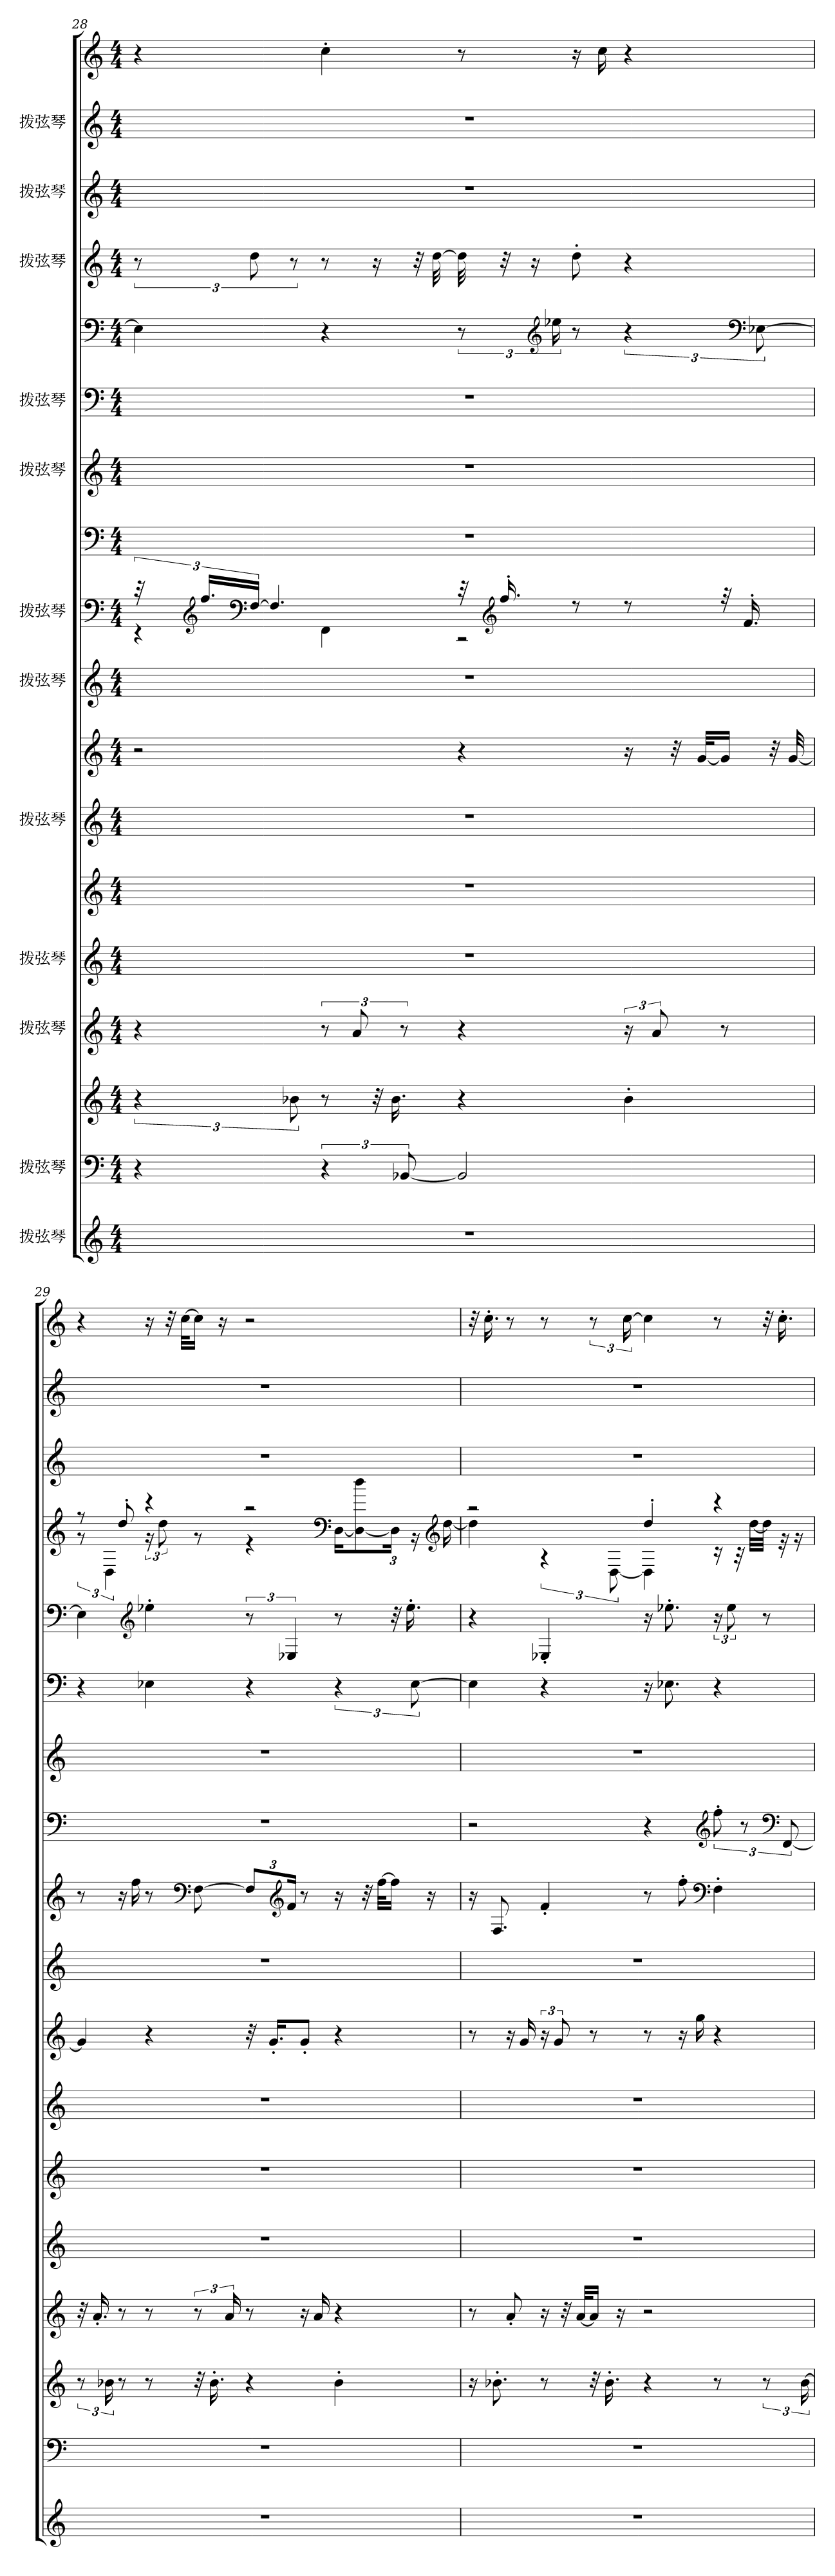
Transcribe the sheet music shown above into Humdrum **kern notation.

**kern	**kern	**kern	**kern	**kern	**kern	**kern	**kern	**kern	**kern	**kern	**kern	**kern	**kern	**kern	**kern	**kern	**kern
*part12	*part11	*part11	*part10	*part9	*part9	*part8	*part8	*part7	*part6	*part6	*part5	*part4	*part4	*part3	*part2	*part1	*part1
*staff18	*staff17	*staff16	*staff15	*staff14	*staff13	*staff12	*staff11	*staff10	*staff9	*staff8	*staff7	*staff6	*staff5	*staff4	*staff3	*staff2	*staff1
*I"拨弦琴	*I"拨弦琴	*	*I"拨弦琴	*I"拨弦琴	*	*I"拨弦琴	*	*I"拨弦琴	*I"拨弦琴	*	*I"拨弦琴	*I"拨弦琴	*	*I"拨弦琴	*I"拨弦琴	*I"拨弦琴	*
!!LO:PB:g=z
*clefG2	*clefF4	*clefG2	*clefG2	*clefG2	*clefG2	*clefG2	*clefG2	*clefG2	*clefF4	*clefF4	*clefG2	*clefF4	*clefF4	*clefG2	*clefG2	*clefG2	*clefG2
*k[]	*k[]	*k[]	*k[]	*k[]	*k[]	*k[]	*k[]	*k[]	*k[]	*k[]	*k[]	*k[]	*k[]	*k[]	*k[]	*k[]	*k[]
*M4/4	*M4/4	*M4/4	*M4/4	*M4/4	*M4/4	*M4/4	*M4/4	*M4/4	*M4/4	*M4/4	*M4/4	*M4/4	*M4/4	*M4/4	*M4/4	*M4/4	*M4/4
=28	=28	=28	=28	=28	=28	=28	=28	=28	=28	=28	=28	=28	=28	=28	=28	=28	=28
*	*	*	*	*	*	*	*	*	*^	*	*	*	*	*	*	*	*
1r	4r	6r	4r	1r	1r	1r	2r	1r	48r	4r	1r	1r	1r	4E-\]	12r	1r	1r	4r
*	*	*	*	*	*	*	*	*	*clefG2	*	*	*	*	*	*	*	*	*
.	.	.	.	.	.	.	.	.	24.ff/LL	.	.	.	.	.	.	.	.	.
*	*	*	*	*	*	*	*	*	*clefF4	*	*	*	*	*	*	*	*	*
.	.	.	.	.	.	.	.	.	[24F/JJ	.	.	.	.	.	12dd\	.	.	.
.	.	.	.	.	.	.	.	.	4.F/]	.	.	.	.	.	.	.	.	.
.	.	12b-X\	.	.	.	.	.	.	.	.	.	.	.	.	12r	.	.	.
.	6r	8r	12r	.	.	.	.	.	.	4FF\	.	.	.	4r	8r	.	.	4cc'\
.	.	.	12a/	.	.	.	.	.	.	.	.	.	.	.	.	.	.	.
.	.	32r	.	.	.	.	.	.	.	.	.	.	.	.	16r	.	.	.
.	.	16.b-\	.	.	.	.	.	.	.	.	.	.	.	.	.	.	.	.
.	[12BB-X/	.	12r	.	.	.	.	.	.	.	.	.	.	.	.	.	.	.
.	.	.	.	.	.	.	.	.	.	.	.	.	.	.	32r	.	.	.
.	.	.	.	.	.	.	.	.	.	.	.	.	.	.	[32dd\	.	.	.
.	2BB-/]	4r	4r	.	.	.	4r	.	32r	2r	.	.	.	12r	32dd\]	.	.	8r
*	*	*	*	*	*	*	*	*	*clefG2	*	*	*	*	*	*	*	*	*
.	.	.	.	.	.	.	.	.	16.ff'/	.	.	.	.	.	32r	.	.	.
.	.	.	.	.	.	.	.	.	.	.	.	.	.	.	16r	.	.	.
*	*	*	*	*	*	*	*	*	*	*	*	*	*	*clefG2	*	*	*	*
.	.	.	.	.	.	.	.	.	.	.	.	.	.	24ee-X\	.	.	.	.
.	.	.	.	.	.	.	.	.	8r	.	.	.	.	8r	8dd'\	.	.	16r
.	.	.	.	.	.	.	.	.	.	.	.	.	.	.	.	.	.	16cc\
.	.	4b-'\	24r	.	.	.	16r	.	8r	.	.	.	.	6r	4r	.	.	4r
.	.	.	12a/	.	.	.	.	.	.	.	.	.	.	.	.	.	.	.
.	.	.	.	.	.	.	32r	.	.	.	.	.	.	.	.	.	.	.
.	.	.	.	.	.	.	[32g/KLL	.	.	.	.	.	.	.	.	.	.	.
.	.	.	8r	.	.	.	16g/JJ]	.	32r	.	.	.	.	.	.	.	.	.
.	.	.	.	.	.	.	.	.	16.f'/	.	.	.	.	.	.	.	.	.
*	*	*	*	*	*	*	*	*	*	*	*	*	*	*clefF4	*	*	*	*
.	.	.	.	.	.	.	.	.	.	.	.	.	.	[12E-X\	.	.	.	.
.	.	.	.	.	.	.	32r	.	.	.	.	.	.	.	.	.	.	.
.	.	.	.	.	.	.	[32g/	.	.	.	.	.	.	.	.	.	.	.
*	*	*	*	*	*	*	*	*	*v	*v	*	*	*	*	*	*	*	*
!!LO:PB:g=z
=29	=29	=29	=29	=29	=29	=29	=29	=29	=29	=29	=29	=29	=29	=29	=29	=29	=29
*	*	*	*	*	*	*	*	*	*	*	*	*	*	*^	*	*	*
1r	1r	12r	32r	1r	1r	1r	4g/]	1r	8r	1r	1r	4r	4E-\]	8r	12r	1r	1r	4r
.	.	.	16.a'/	.	.	.	.	.	.	.	.	.	.	.	.	.	.	.
.	.	24b-X\	.	.	.	.	.	.	.	.	.	.	.	.	6D\	.	.	.
.	.	8r	8r	.	.	.	.	.	16r	.	.	.	.	8dd'/	.	.	.	.
.	.	.	.	.	.	.	.	.	16ff\	.	.	.	.	.	.	.	.	.
*	*	*	*	*	*	*	*	*	*	*	*	*	*clefG2	*	*	*	*	*
.	.	8r	8r	.	.	.	4r	.	8r	.	.	4E-X\	4ee-X'\	4r	24r	.	.	16r
.	.	.	.	.	.	.	.	.	.	.	.	.	.	.	12dd\	.	.	.
.	.	.	.	.	.	.	.	.	.	.	.	.	.	.	.	.	.	32r
.	.	.	.	.	.	.	.	.	.	.	.	.	.	.	.	.	.	[32cc\KLL
*	*	*	*	*	*	*	*	*	*clefF4	*	*	*	*	*	*	*	*	*
.	.	32r	12r	.	.	.	.	.	[8F\	.	.	.	.	.	8r	.	.	16cc\JJ]
.	.	16.b-'\	.	.	.	.	.	.	.	.	.	.	.	.	.	.	.	.
.	.	.	.	.	.	.	.	.	.	.	.	.	.	.	.	.	.	16r
.	.	.	24a/	.	.	.	.	.	.	.	.	.	.	.	.	.	.	.
*	*	*	*	*	*	*	*	*	*Xbrackettup	*	*	*	*	*	*	*	*	*
.	.	4r	8r	.	.	.	32r	.	12F/L]	.	.	4r	12r	2r	4r	.	.	2r
.	.	.	.	.	.	.	16.g'/KL	.	.	.	.	.	.	.	.	.	.	.
*	*	*	*	*	*	*	*	*	*clefG2	*	*	*	*	*	*	*	*	*
.	.	.	.	.	.	.	.	.	24f/Jk	.	.	.	6E-X/	.	.	.	.	.
.	.	.	16r	.	.	.	8g'/J	.	8r	.	.	.	.	.	.	.	.	.
.	.	.	16a/	.	.	.	.	.	.	.	.	.	.	.	.	.	.	.
*	*	*	*	*	*	*	*	*	*	*	*	*	*	*clefF4	*	*	*	*
*	*	*	*	*	*	*	*	*	*	*	*	*	*	*	*Xbrackettup	*	*	*
.	.	4b-'\	4r	.	.	.	4r	.	16r	.	.	6r	8r	.	[24D\KL	.	.	.
.	.	.	.	.	.	.	.	.	.	.	.	.	.	.	12D\_ 12dd\	.	.	.
.	.	.	.	.	.	.	.	.	32r	.	.	.	.	.	.	.	.	.
.	.	.	.	.	.	.	.	.	[32ff\KLL	.	.	.	.	.	.	.	.	.
*	*	*	*	*	*	*	*	*	*	*	*	*	*	*	*brackettup	*	*	*
.	.	.	.	.	.	.	.	.	16ff\JJ]	.	.	.	32r	.	24D\Jk]	.	.	.
.	.	.	.	.	.	.	.	.	.	.	.	.	16.ee-'\	.	.	.	.	.
.	.	.	.	.	.	.	.	.	.	.	.	[12E-\	.	.	24r	.	.	.
.	.	.	.	.	.	.	.	.	16r	.	.	.	.	.	.	.	.	.
*	*	*	*	*	*	*	*	*	*	*	*	*	*	*clefG2	*	*	*	*
.	.	.	.	.	.	.	.	.	.	.	.	.	.	.	[24dd\	.	.	.
!!LO:PB:g=z
=30	=30	=30	=30	=30	=30	=30	=30	=30	=30	=30	=30	=30	=30	=30	=30	=30	=30	=30
1r	1r	16r	8r	1r	1r	1r	8r	1r	16r	2r	1r	4E-\]	4r	2r	4dd\]	1r	1r	32r
.	.	.	.	.	.	.	.	.	.	.	.	.	.	.	.	.	.	16.cc'\
.	.	8.b-X'\	.	.	.	.	.	.	8.F/	.	.	.	.	.	.	.	.	.
.	.	.	8a'/	.	.	.	16r	.	.	.	.	.	.	.	.	.	.	8r
.	.	.	.	.	.	.	16g/	.	.	.	.	.	.	.	.	.	.	.
.	.	8r	16r	.	.	.	24r	.	4f'/	.	.	4r	4E-X'/	.	6r	.	.	8r
.	.	.	.	.	.	.	12g/	.	.	.	.	.	.	.	.	.	.	.
.	.	.	32r	.	.	.	.	.	.	.	.	.	.	.	.	.	.	.
.	.	.	[32a/KLL	.	.	.	.	.	.	.	.	.	.	.	.	.	.	.
.	.	32r	16a/JJ]	.	.	.	8r	.	.	.	.	.	.	.	.	.	.	12r
.	.	16.b-'\	.	.	.	.	.	.	.	.	.	.	.	.	.	.	.	.
.	.	.	.	.	.	.	.	.	.	.	.	.	.	.	[12D\	.	.	.
.	.	.	16r	.	.	.	.	.	.	.	.	.	.	.	.	.	.	.
.	.	.	.	.	.	.	.	.	.	.	.	.	.	.	.	.	.	[24cc\
.	.	4r	2r	.	.	.	8r	.	8r	4r	.	16r	16r	4dd'/	4D\]	.	.	4cc\]
.	.	.	.	.	.	.	.	.	.	.	.	8.E-X\	8.ee-X'\	.	.	.	.	.
.	.	.	.	.	.	.	16r	.	8ff'\	.	.	.	.	.	.	.	.	.
.	.	.	.	.	.	.	16gg\	.	.	.	.	.	.	.	.	.	.	.
*	*	*	*	*	*	*	*	*	*clefF4	*clefG2	*	*	*	*	*	*	*	*
.	.	8r	.	.	.	.	4r	.	4F'\	12ff'\	.	4r	24r	4r	16r	.	.	8r
.	.	.	.	.	.	.	.	.	.	.	.	.	12ee-\	.	.	.	.	.
.	.	.	.	.	.	.	.	.	.	.	.	.	.	.	32r	.	.	.
.	.	.	.	.	.	.	.	.	.	12r	.	.	.	.	.	.	.	.
.	.	.	.	.	.	.	.	.	.	.	.	.	.	.	[32dd\LLL	.	.	.
.	.	12r	.	.	.	.	.	.	.	.	.	.	8r	.	32dd\JJJ]	.	.	32r
.	.	.	.	.	.	.	.	.	.	.	.	.	.	.	32r	.	.	16.cc'\
*	*	*	*	*	*	*	*	*	*	*clefF4	*	*	*	*	*	*	*	*
.	.	.	.	.	.	.	.	.	.	[12FF/	.	.	.	.	.	.	.	.
.	.	.	.	.	.	.	.	.	.	.	.	.	.	.	16r	.	.	.
.	.	[24b-\	.	.	.	.	.	.	.	.	.	.	.	.	.	.	.	.
*	*	*	*	*	*	*	*	*	*	*	*	*	*	*v	*v	*	*	*
=	=	=	=	=	=	=	=	=	=	=	=	=	=	=	=	=	=
*-	*-	*-	*-	*-	*-	*-	*-	*-	*-	*-	*-	*-	*-	*-	*-	*-	*-
